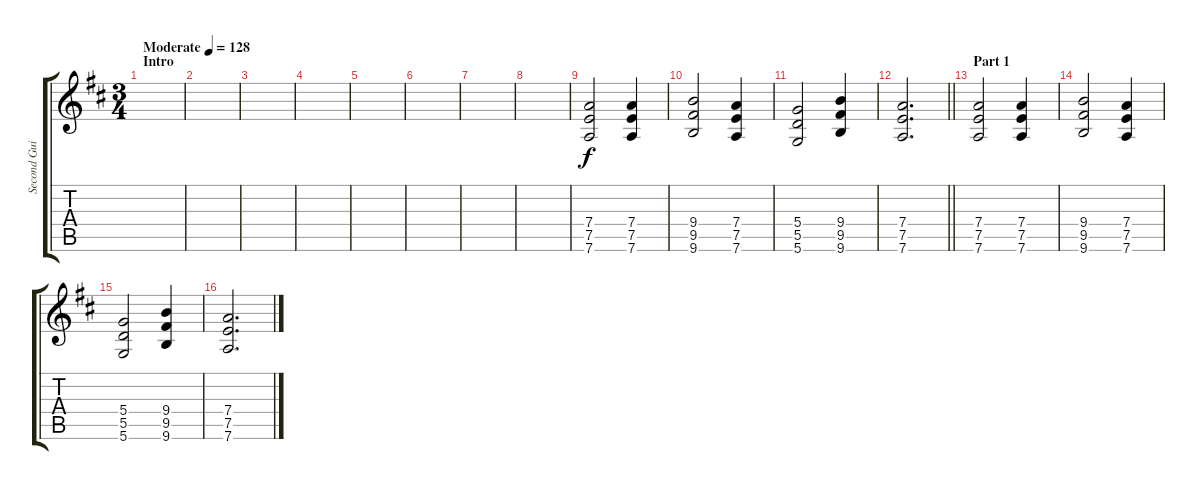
\track ("Second Guitar - Simon Neil" "Second Gui") {instrument overdrivenguitar}
\staff {score tabs}
\tuning (E4 B3 G3 D3 A2 D2) {hide}
\ts (3 4)
\section ("" "Intro")
\tempo (128 "Moderate")
\clef g2
\ks d
|
|
|
|
|
|
|
|
(7.4 7.5 7.6).2 (7.4 7.5 7.6).4 |
(9.4 9.5 9.6).2 (7.4 7.5 7.6).4 |
(5.4 5.5 5.6).2 (9.4 9.5 9.6).4 |
\barLineRight lightlight
(7.4 7.5 7.6).2{d} |
\section ("" "Part 1")
(7.4 7.5 7.6).2 (7.4 7.5 7.6).4 |
(9.4 9.5 9.6).2 (7.4 7.5 7.6).4 |
(5.4 5.5 5.6).2 (9.4 9.5 9.6).4 |
(7.4 7.5 7.6).2{d}
